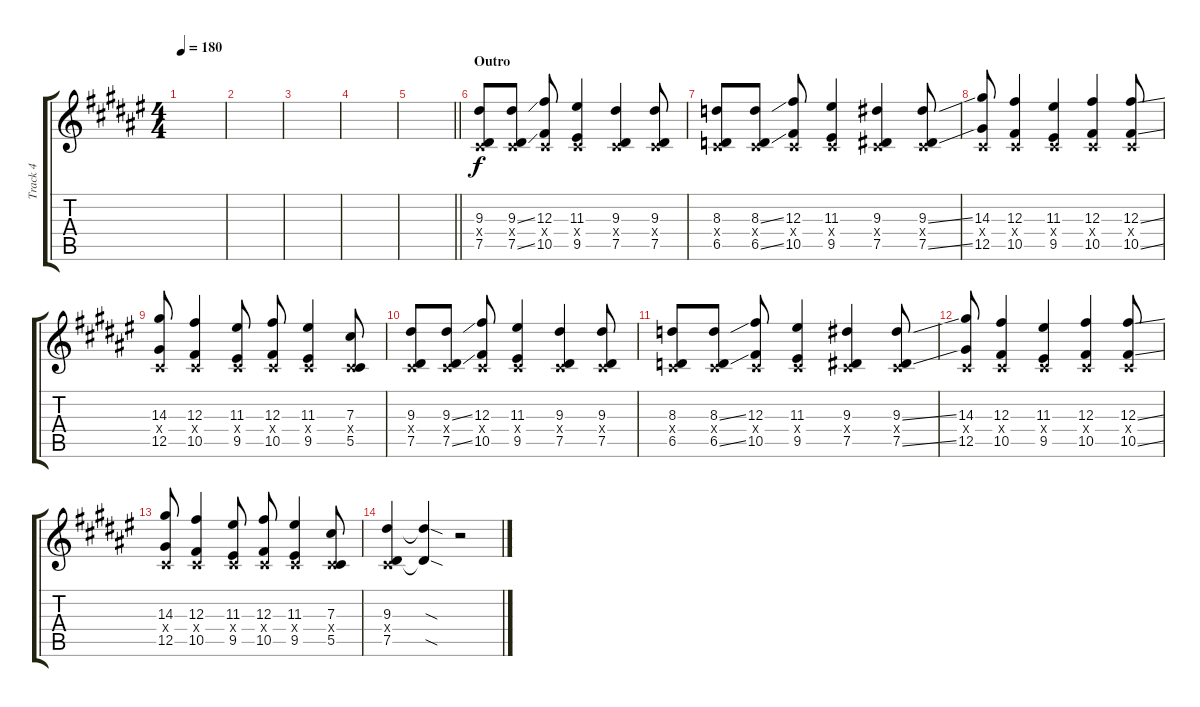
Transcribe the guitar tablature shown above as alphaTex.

\track ("Track 4" "Track 4") {instrument distortionguitar}
\staff {score tabs}
\tuning (Eb4 Bb3 Gb3 Db3 Ab2 Eb2) {hide}
\ts (4 4)
\tempo 180
\clef g2
\ks f#
|
|
|
|
\barLineRight lightlight
|
\section ("" "Outro")
(9.3 0.4{x} 7.5).8 (9.3{ss} 0.4{x} 7.5{ss}).8 (12.3 0.4{x} 10.5).8 (11.3 0.4{x} 9.5).4 (9.3 0.4{x} 7.5).4 (9.3 0.4{x} 7.5).8 |
(8.3 0.4{x} 6.5).8 (8.3{ss} 0.4{x} 6.5{ss}).8 (12.3 0.4{x} 10.5).8 (11.3 0.4{x} 9.5).4 (9.3 0.4{x} 7.5).4 (9.3{ss} 0.4{x} 7.5{ss}).8 |
(14.3 0.4{x} 12.5).8 (12.3 0.4{x} 10.5).4 (11.3 0.4{x} 9.5).4 (12.3 0.4{x} 10.5).4 (12.3{ss} 0.4{x} 10.5{ss}).8 |
(14.3 0.4{x} 12.5).8 (12.3 0.4{x} 10.5).4 (11.3 0.4{x} 9.5).8 (12.3 0.4{x} 10.5).8 (11.3 0.4{x} 9.5).4 (7.3 0.4{x} 5.5).8 |
(9.3 0.4{x} 7.5).8 (9.3{ss} 0.4{x} 7.5{ss}).8 (12.3 0.4{x} 10.5).8 (11.3 0.4{x} 9.5).4 (9.3 0.4{x} 7.5).4 (9.3 0.4{x} 7.5).8 |
(8.3 0.4{x} 6.5).8 (8.3{ss} 0.4{x} 6.5{ss}).8 (12.3 0.4{x} 10.5).8 (11.3 0.4{x} 9.5).4 (9.3 0.4{x} 7.5).4 (9.3{ss} 0.4{x} 7.5{ss}).8 |
(14.3 0.4{x} 12.5).8 (12.3 0.4{x} 10.5).4 (11.3 0.4{x} 9.5).4 (12.3 0.4{x} 10.5).4 (12.3{ss} 0.4{x} 10.5{ss}).8 |
(14.3 0.4{x} 12.5).8 (12.3 0.4{x} 10.5).4 (11.3 0.4{x} 9.5).8 (12.3 0.4{x} 10.5).8 (11.3 0.4{x} 9.5).4 (7.3 0.4{x} 5.5).8 |
(9.3 0.4{x} 7.5).4 (9.3{sod t} 7.5{sod t}).4 r.2
